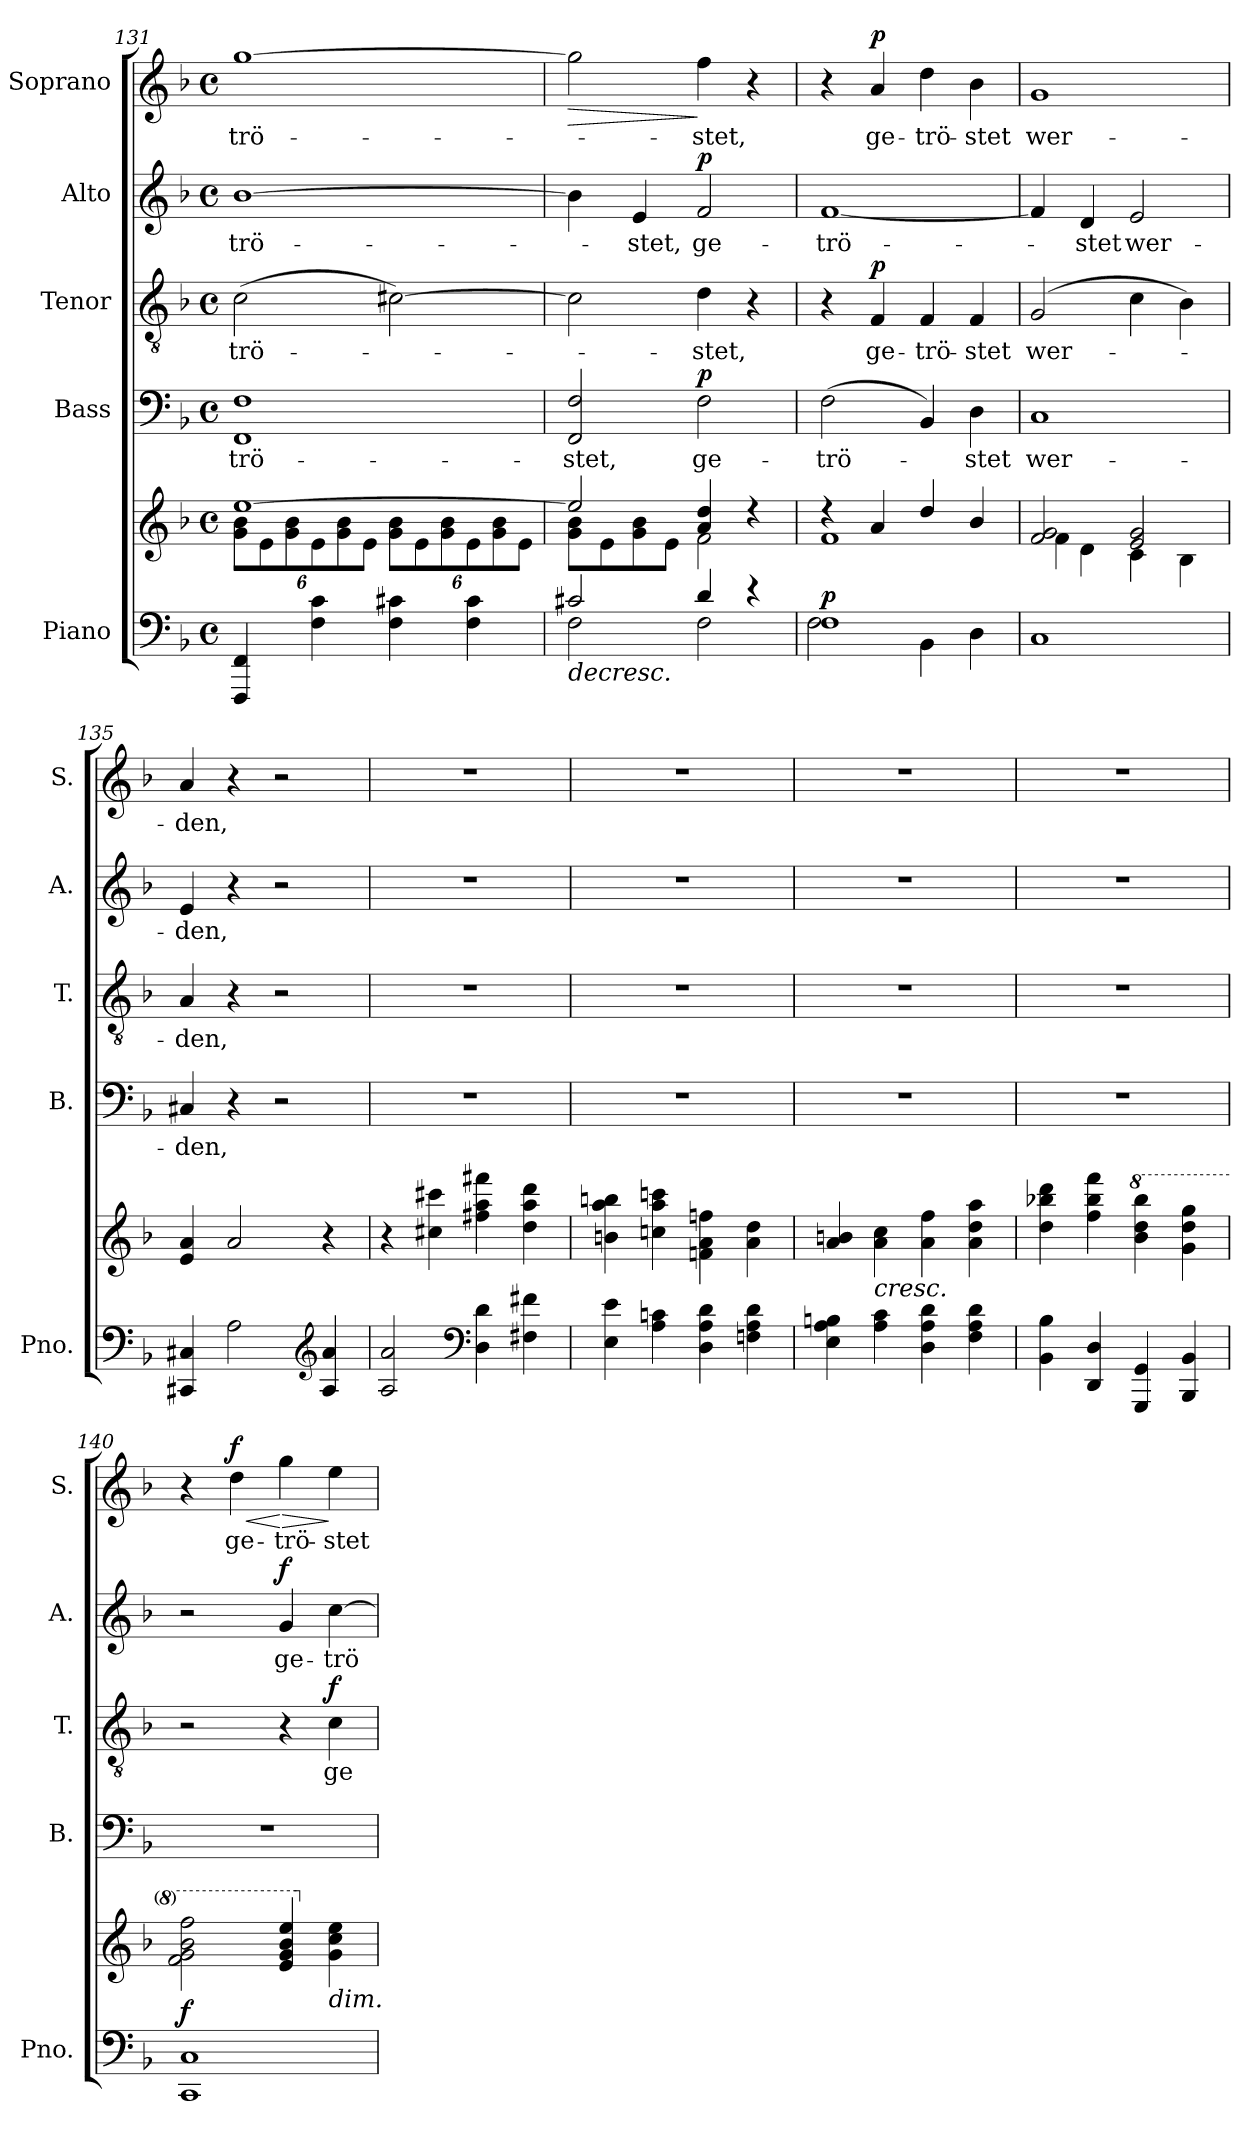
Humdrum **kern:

**kern	**kern	**dynam	**kern	**text	**dynam	**kern	**text	**dynam	**kern	**text	**dynam	**kern	**text	**dynam
*part5	*part5	*part5	*part4	*part4	*part4	*part3	*part3	*part3	*part2	*part2	*part2	*part1	*part1	*part1
*staff6	*staff5	*staff5/6	*staff4	*staff4	*staff4	*staff3	*staff3	*staff3	*staff2	*staff2	*staff2	*staff1	*staff1	*staff1
*I"Piano	*	*	*I"Bass	*	*	*I"Tenor	*	*	*I"Alto	*	*	*I"Soprano	*	*
*I'Pno.	*	*	*I'B.	*	*	*I'T.	*	*	*I'A.	*	*	*I'S.	*	*
*clefF4	*clefG2	*	*clefF4	*	*	*clefGv2	*	*	*clefG2	*	*	*clefG2	*	*
*k[b-]	*k[b-]	*	*k[b-]	*	*	*k[b-]	*	*	*k[b-]	*	*	*k[b-]	*	*
*M4/4	*M4/4	*	*M4/4	*	*	*M4/4	*	*	*M4/4	*	*	*M4/4	*	*
*met(c)	*met(c)	*	*met(c)	*	*	*met(c)	*	*	*met(c)	*	*	*met(c)	*	*
=131	=131	=131	=131	=131	=131	=131	=131	=131	=131	=131	=131	=131	=131	=131
*	*^	*	*	*	*	*	*	*	*	*	*	*	*	*
*	*	*Xbrackettup	*	*	*	*	*	*	*	*	*	*	*	*	*
!	!	!	!	!	!LO:LY:b	!	!	!LO:LY:b	!	!	!LO:LY:b	!	!	!LO:LY:b	!
4FFF/ 4FF/	[1ee	12g\ 12b-\L	.	1FF 1F	-trö-	.	(>2c\	-trö-	.	[1b-	-trö-	.	[1gg	-trö-	.
.	.	12e\	.	.	.	.	.	.	.	.	.	.	.	.	.
.	.	12g\ 12b-\	.	.	.	.	.	.	.	.	.	.	.	.	.
4F\ 4c\	.	12e\	.	.	.	.	.	.	.	.	.	.	.	.	.
.	.	12g\ 12b-\	.	.	.	.	.	.	.	.	.	.	.	.	.
.	.	12e\J	.	.	.	.	.	.	.	.	.	.	.	.	.
4F\ 4c#X\	.	12g\ 12b-\L	.	.	.	.	[2c#X\)	.	.	.	.	.	.	.	.
.	.	12e\	.	.	.	.	.	.	.	.	.	.	.	.	.
.	.	12g\ 12b-\	.	.	.	.	.	.	.	.	.	.	.	.	.
4F\ 4c#\	.	12e\	.	.	.	.	.	.	.	.	.	.	.	.	.
.	.	12g\ 12b-\	.	.	.	.	.	.	.	.	.	.	.	.	.
.	.	12e\J	.	.	.	.	.	.	.	.	.	.	.	.	.
=132	=132	=132	=132	=132	=132	=132	=132	=132	=132	=132	=132	=132	=132	=132	=132
!	!	!	!LO:HP:b=2	!	!LO:LY:b	!	!	!	!	!	!	!	!	!	!LO:HP:b
*^	*	*	*	*	*	*	*	*	*	*	*	*	*	*	*
2c#X/	2F\	2ee/]	8g\ 8b-\L	>	2FF/ 2F/	-stet,	.	2c#\]	.	.	4b-\]	.	.	2gg\]	.	>
.	.	.	8e\	.	.	.	.	.	.	.	.	.	.	.	.	.
!	!	!	!	!	!	!	!	!	!	!	!	!LO:LY:b	!	!	!	!
.	.	.	8g\ 8b-\	.	.	.	.	.	.	.	4e/	-stet,	.	.	.	.
.	.	.	8e\J	.	.	.	.	.	.	.	.	.	.	.	.	.
!	!	!	!	!	!	!LO:LY:b	!LO:DY:a	!	!LO:LY:b	!	!	!LO:LY:b	!LO:DY:a	!	!LO:LY:b	!
4d/	2F\	4a/ 4dd/	2f\	.	2F\	ge-	p	4d\	-stet,	.	2f/	ge-	p	4ff\	-stet,	]
4r	.	4r	.	.	.	.	.	4r	.	.	.	.	.	4r	.	.
=133	=133	=133	=133	=133	=133	=133	=133	=133	=133	=133	=133	=133	=133	=133	=133	=133
!	!	!	!	!LO:DY:a=2	!	!LO:LY:b	!	!	!	!	!	!LO:LY:b	!	!	!	!
1F	2F\	4r	1f	p	(>2F\	-trö-	.	4r	.	.	[1f	-trö-	.	4r	.	.
!	!	!	!	!	!	!	!	!	!LO:LY:b	!LO:DY:a	!	!	!	!	!LO:LY:b	!LO:DY:a
.	.	4a/	.	.	.	.	.	4F/	ge-	p	.	.	.	4a/	ge-	p
!	!	!	!	!	!	!	!	!	!LO:LY:b	!	!	!	!	!	!LO:LY:b	!
.	4BB-\	4dd/	.	.	4BB-/)	.	.	4F/	-trö-	.	.	.	.	4dd\	-trö-	.
!	!	!	!	!	!	!LO:LY:b	!	!	!LO:LY:b	!	!	!	!	!	!LO:LY:b	!
.	4D\	4b-/	.	.	4D\	-stet	.	4F/	-stet	.	.	.	.	4b-\	-stet	.
=134	=134	=134	=134	=134	=134	=134	=134	=134	=134	=134	=134	=134	=134	=134	=134	=134
!	!	!	!	!	!	!LO:LY:b	!	!	!LO:LY:b	!	!	!	!	!	!LO:LY:b	!
*v	*v	*	*	*	*	*	*	*	*	*	*	*	*	*	*	*
1C	2f/ 2g/	4f\	.	1C	wer-	.	(>2G/	wer-	.	4f/]	.	.	1g	wer-	.
!	!	!	!	!	!	!	!	!	!	!	!LO:LY:b	!	!	!	!
.	.	4d\	.	.	.	.	.	.	.	4d/	-stet	.	.	.	.
!	!	!	!	!	!	!	!	!	!	!	!LO:LY:b	!	!	!	!
.	2e/ 2g/	4c\	.	.	.	.	4c\	.	.	2e/	wer-	.	.	.	.
.	.	4B-\	.	.	.	.	4B-\)	.	.	.	.	.	.	.	.
=135	=135	=135	=135	=135	=135	=135	=135	=135	=135	=135	=135	=135	=135	=135	=135
!	!	!	!	!	!LO:LY:b	!	!	!LO:LY:b	!	!	!LO:LY:b	!	!	!LO:LY:b	!
*	*v	*v	*	*	*	*	*	*	*	*	*	*	*	*	*
4CC#X/ 4C#X/	4e/ 4a/	.	4C#X/	-den,	.	4A/	-den,	.	4e/	-den,	.	4a/	-den,	.
2A\	2a/	.	4r	.	.	4r	.	.	4r	.	.	4r	.	.
.	.	.	2r	.	.	2r	.	.	2r	.	.	2r	.	.
*clefG2	*	*	*	*	*	*	*	*	*	*	*	*	*	*
4A/ 4a/	4r	.	.	.	.	.	.	.	.	.	.	.	.	.
=136	=136	=136	=136	=136	=136	=136	=136	=136	=136	=136	=136	=136	=136	=136
2A 2a	4r	.	1r	.	.	1r	.	.	1r	.	.	1r	.	.
.	4cc#X 4ccc#X	.	.	.	.	.	.	.	.	.	.	.	.	.
*clefF4	*	*	*	*	*	*	*	*	*	*	*	*	*	*
4D 4d	4ff#X 4aa 4fff#X	.	.	.	.	.	.	.	.	.	.	.	.	.
4F#X 4f#X	4dd 4aa 4ddd	.	.	.	.	.	.	.	.	.	.	.	.	.
=137	=137	=137	=137	=137	=137	=137	=137	=137	=137	=137	=137	=137	=137	=137
4E 4e	4bn 4aa 4bbn	.	1r	.	.	1r	.	.	1r	.	.	1r	.	.
4A 4cn	4ccn 4aa 4cccn	.	.	.	.	.	.	.	.	.	.	.	.	.
4D 4A 4d	4fn 4a 4ffn	.	.	.	.	.	.	.	.	.	.	.	.	.
4Fn 4A 4d	4a 4dd	.	.	.	.	.	.	.	.	.	.	.	.	.
=138	=138	=138	=138	=138	=138	=138	=138	=138	=138	=138	=138	=138	=138	=138
4E 4A 4Bn	4a 4bn	.	1r	.	.	1r	.	.	1r	.	.	1r	.	.
!	!LO:TX:b:i:t=cresc.	!	!	!	!	!	!	!	!	!	!	!	!	!
4A 4c	4a 4cc	.	.	.	.	.	.	.	.	.	.	.	.	.
4D 4A 4d	4a 4ff	.	.	.	.	.	.	.	.	.	.	.	.	.
4F 4A 4d	4a 4dd 4aa	.	.	.	.	.	.	.	.	.	.	.	.	.
=139	=139	=139	=139	=139	=139	=139	=139	=139	=139	=139	=139	=139	=139	=139
4BB- 4B-	4dd 4bb-X 4ddd	.	1r	.	.	1r	.	.	1r	.	.	1r	.	.
4DD 4D	4ff 4bb- 4fff	.	.	.	.	.	.	.	.	.	.	.	.	.
*	*8va	*	*	*	*	*	*	*	*	*	*	*	*	*
4GGG 4GG	4bb- 4ddd 4bbb-	.	.	.	.	.	.	.	.	.	.	.	.	.
4BBB- 4BB-	4gg 4ddd 4ggg	.	.	.	.	.	.	.	.	.	.	.	.	.
.	.	]	.	.	.	.	.	.	.	.	.	.	.	.
=140	=140	=140	=140	=140	=140	=140	=140	=140	=140	=140	=140	=140	=140	=140
!	!	!LO:DY:a=2	!	!	!	!	!	!	!	!	!	!	!	!
1CC 1C	2ff\ 2gg\ 2bb-\ 2fff\	f	1r	.	.	2r	.	.	2r	.	.	4r	.	.
!	!	!	!	!	!	!	!	!	!	!	!	!	!LO:LY:b	!LO:HP:b
!	!	!	!	!	!	!	!	!	!	!	!	!	!	!LO:DY:n=1:a
.	.	.	.	.	.	.	.	.	.	.	.	4dd\	ge-	< f
!	!	!	!	!	!	!	!	!	!	!LO:LY:b	!LO:DY:a	!	!LO:LY:b	!LO:HP:n=1:b
.	4ee/ 4gg/ 4bb-/ 4eee/	.	.	.	.	4r	.	.	4g/	ge-	f	4gg\	-trö-	[ >
*	*X8va	*	*	*	*	*	*	*	*	*	*	*	*	*
!	!LO:TX:b:i:t=dim.	!	!	!	!	!	!	!	!	!	!	!	!	!
!	!	!	!	!	!	!	!LO:LY:b	!LO:DY:a	!	!LO:LY:b	!	!	!LO:LY:b	!
.	4g\ 4cc\ 4ee\	.	.	.	.	4c\	ge-	f	[4cc\	-trö-	.	4ee\	-stet	]
=	=	=	=	=	=	=	=	=	=	=	=	=	=	=
*-	*-	*-	*-	*-	*-	*-	*-	*-	*-	*-	*-	*-	*-	*-
